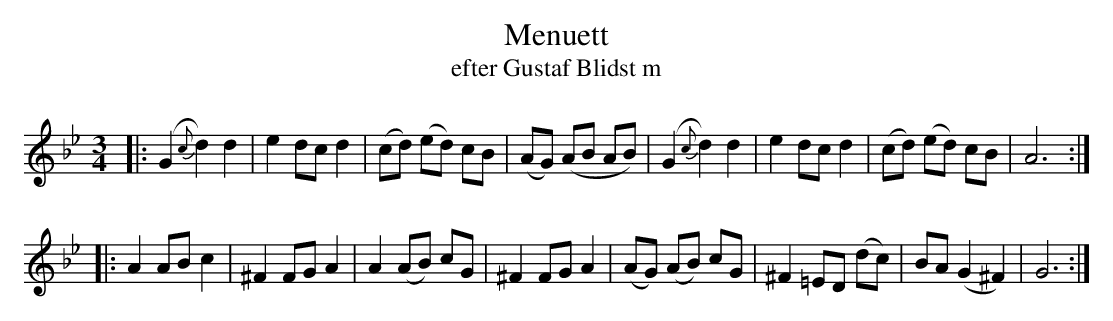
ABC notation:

X:1
T:Menuett
T:efter Gustaf Blidst m
M:3/4
K:Gm
L:1/8
O:Tobolsk, Ryssland/ Skara, Vastergotland
|:(G2 {c}d2) d2 | e2 dc d2| (cd) (ed) cB |(AG) (AB AB)| (G2 {c}d2) d2 | e2 dc d2| (cd) (ed) cB | A6 :|
|: A2 AB c2| ^F2 FG A2| A2 (AB) cG | ^F2 FG A2| (AG) (AB) cG | ^F2 =ED (dc) | BA (G2 ^F2) | G6 :|
